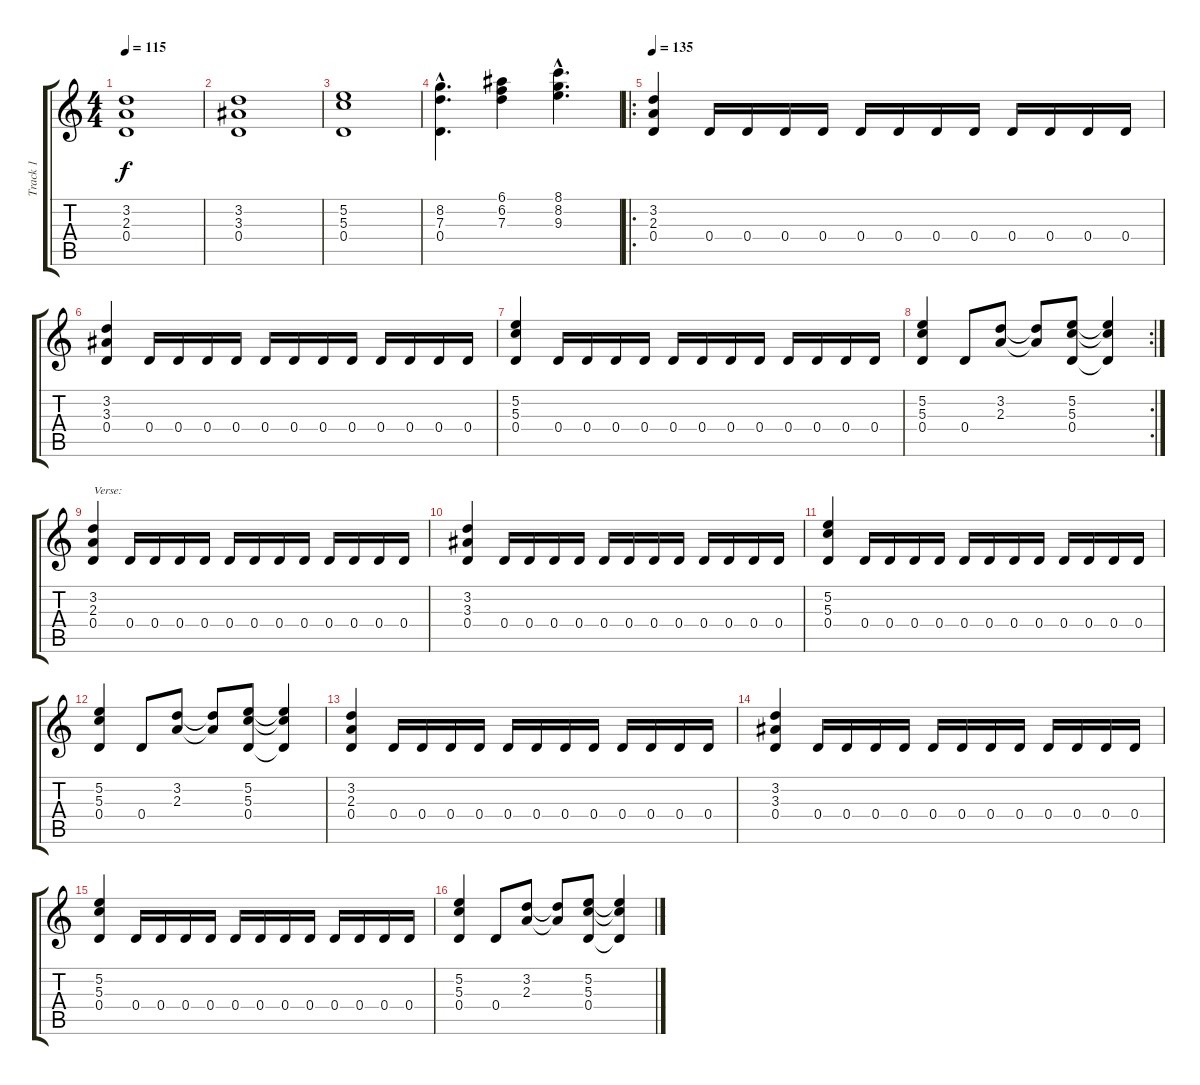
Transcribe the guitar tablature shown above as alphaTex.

\track ("Track 1" "Track 1") {instrument overdrivenguitar}
\staff {score tabs}
\tuning (E4 B3 G3 D3 A2 E2) {hide}
\ts (4 4)
\tempo 115
\clef g2
\ks c
(3.2 2.3 0.4).1{dy f} |
(3.2 3.3 0.4).1 |
(5.2 5.3 0.4).1 |
(8.2{hac} 7.3{hac} 0.4{hac}).4{d} (6.1 6.2 7.3).4 (8.1{hac} 8.2{hac} 9.3{hac}).4{d} |
\ro
\tempo 135
(3.2 2.3 0.4).4 0.4.16 0.4.16 0.4.16 0.4.16 0.4.16 0.4.16 0.4.16 0.4.16 0.4.16 0.4.16 0.4.16 0.4.16 |
(3.2 3.3 0.4).4 0.4.16 0.4.16 0.4.16 0.4.16 0.4.16 0.4.16 0.4.16 0.4.16 0.4.16 0.4.16 0.4.16 0.4.16 |
(5.2 5.3 0.4).4 0.4.16 0.4.16 0.4.16 0.4.16 0.4.16 0.4.16 0.4.16 0.4.16 0.4.16 0.4.16 0.4.16 0.4.16 |
\rc 2
(5.2 5.3 0.4).4 0.4.8 (3.2 2.3).8 (3.2{t} 2.3{t}).8 (5.2 5.3 0.4).8 (5.2{t} 5.3{t} 0.4{t}).4 |
(3.2 2.3 0.4).4{txt "Verse:"} 0.4.16 0.4.16 0.4.16 0.4.16 0.4.16 0.4.16 0.4.16 0.4.16 0.4.16 0.4.16 0.4.16 0.4.16 |
(3.2 3.3 0.4).4 0.4.16 0.4.16 0.4.16 0.4.16 0.4.16 0.4.16 0.4.16 0.4.16 0.4.16 0.4.16 0.4.16 0.4.16 |
(5.2 5.3 0.4).4 0.4.16 0.4.16 0.4.16 0.4.16 0.4.16 0.4.16 0.4.16 0.4.16 0.4.16 0.4.16 0.4.16 0.4.16 |
(5.2 5.3 0.4).4 0.4.8 (3.2 2.3).8 (3.2{t} 2.3{t}).8 (5.2 5.3 0.4).8 (5.2{t} 5.3{t} 0.4{t}).4 |
(3.2 2.3 0.4).4 0.4.16 0.4.16 0.4.16 0.4.16 0.4.16 0.4.16 0.4.16 0.4.16 0.4.16 0.4.16 0.4.16 0.4.16 |
(3.2 3.3 0.4).4 0.4.16 0.4.16 0.4.16 0.4.16 0.4.16 0.4.16 0.4.16 0.4.16 0.4.16 0.4.16 0.4.16 0.4.16 |
(5.2 5.3 0.4).4 0.4.16 0.4.16 0.4.16 0.4.16 0.4.16 0.4.16 0.4.16 0.4.16 0.4.16 0.4.16 0.4.16 0.4.16 |
(5.2 5.3 0.4).4 0.4.8 (3.2 2.3).8 (3.2{t} 2.3{t}).8 (5.2 5.3 0.4).8 (5.2{t} 5.3{t} 0.4{t}).4
